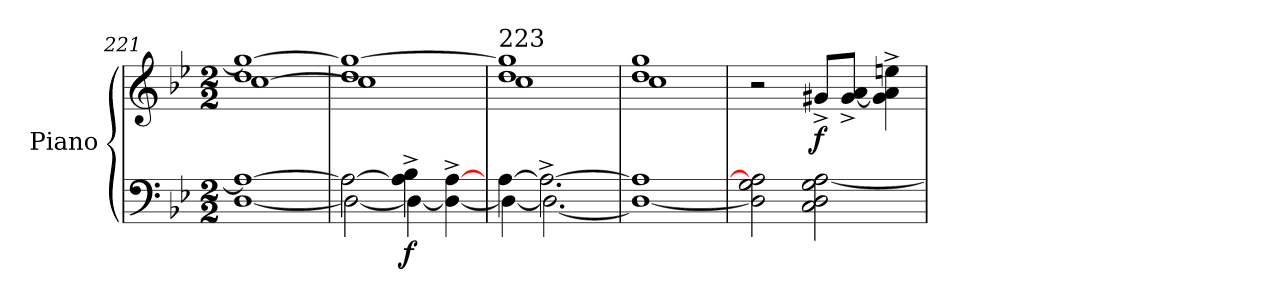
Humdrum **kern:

**kern	**kern	**dynam
*part1	*part1	*part1
*staff2	*staff1	*staff1/2
*I"Piano	*	*
*I'Pno	*	*
*clefF4	*clefG2	*
*k[b-e-]	*k[b-e-]	*
*B-:	*B-:	*
*M2/2	*M2/2	*
=221	=221	=221
*^	*^	*
*	*	*	*^	*
1A_	[1D	1gg_	1dd	[1cc	.
!!LO:PB:g=z	!!	!!
=222	=222	=222	=222	=222	=222
2A\_	2D\_	1gg_	(>1dd	1cc])	.
!	!	!	!	!	!LO:DY:b=2
4A\]^ 4B-\^	4D\_	.	.	.	f
4ryy	4D\_^ [4A\^	.	.	.	.
!!LO:PB:g=z	!!	!!
=223	=223	=223	=223	=223	=223
!	!	!LO:TX:a:t=223	!	!	!
[4A\	4D\_	1gg]	(>1dd	1cc)	.
2.A^\_	2.D\_	.	.	.	.
=224	=224	=224	=224	=224	=224
1A]	1D_	1gg	1dd	1cc	.
=225	=225	=225	=225	=225	=225
!	!	!LO:TX:a:t=225	!	!	!
*	*	*v	*v	*v	*
1ryy	2D\] 2G\ 2A\]	2r	.
!	!	!	!LO:DY:b
.	2C\ 2D\ 2G\ [2A\	8g#X^/L	f
.	.	[8g#/^ 8a/^J	.
.	.	4g#\]^ 4a\^ 4een\^	.
*v	*v	*	*
=	=	=
*-	*-	*-
